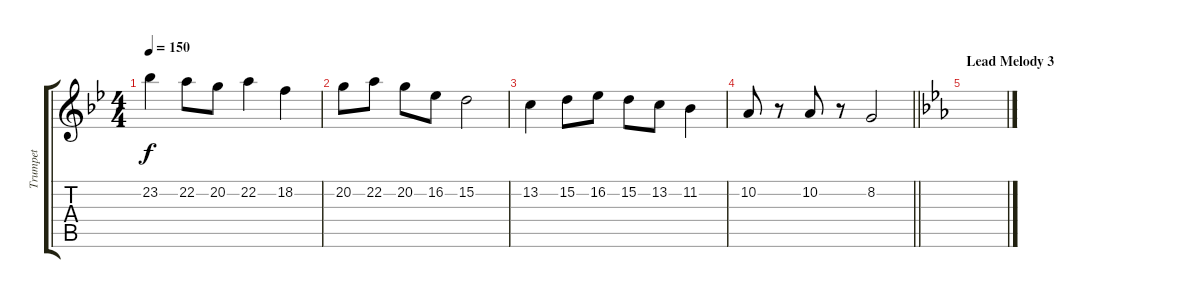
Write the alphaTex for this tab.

\track ("Trumpet" "Trumpet") {instrument trumpet}
\staff {score tabs}
\tuning (E4 B3 G3 D3 A2 E2) {hide}
\ts (4 4)
\tempo 150
\clef g2
\ks gminor
23.2.4{dy f} 22.2.8 20.2.8 22.2.4 18.2.4 |
20.2.8 22.2.8 20.2.8 16.2.8 15.2.2 |
13.2.4 15.2.8 16.2.8 15.2.8 13.2.8 11.2.4 |
\barLineRight lightlight
10.2.8 r.8 10.2.8 r.8 8.2.2 |
\section ("" "Lead Melody 3")
\ks cminor
